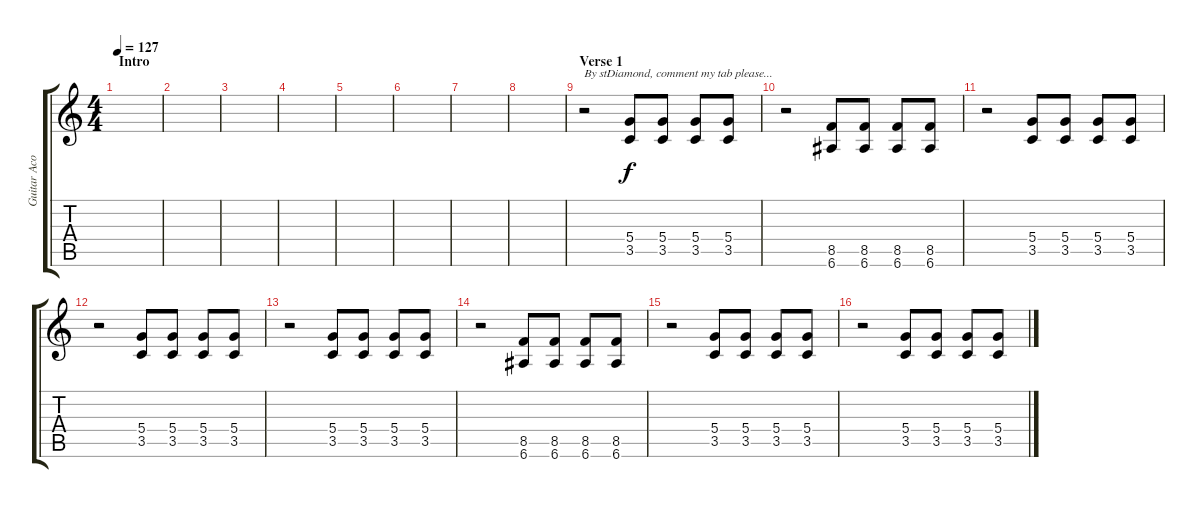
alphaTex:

\track ("Guitar Acou" "Guitar Aco") {instrument acousticguitarsteel}
\staff {score tabs}
\tuning (E4 B3 G3 D3 A2 E2) {hide}
\ts (4 4)
\section ("" "Intro")
\tempo 127
\clef g2
\ks c
|
|
|
|
|
|
|
|
\section ("" "Verse 1")
r.2{txt "By stDiamond, comment my tab please..." volume 7} (5.4 3.5).8 (5.4 3.5).8 (5.4 3.5).8 (5.4 3.5).8 |
r.2 (8.5 6.6).8 (8.5 6.6).8 (8.5 6.6).8 (8.5 6.6).8 |
r.2 (5.4 3.5).8 (5.4 3.5).8 (5.4 3.5).8 (5.4 3.5).8 |
r.2 (5.4 3.5).8 (5.4 3.5).8 (5.4 3.5).8 (5.4 3.5).8 |
r.2 (5.4 3.5).8 (5.4 3.5).8 (5.4 3.5).8 (5.4 3.5).8 |
r.2 (8.5 6.6).8 (8.5 6.6).8 (8.5 6.6).8 (8.5 6.6).8 |
r.2 (5.4 3.5).8 (5.4 3.5).8 (5.4 3.5).8 (5.4 3.5).8 |
r.2 (5.4 3.5).8 (5.4 3.5).8 (5.4 3.5).8 (5.4 3.5).8
